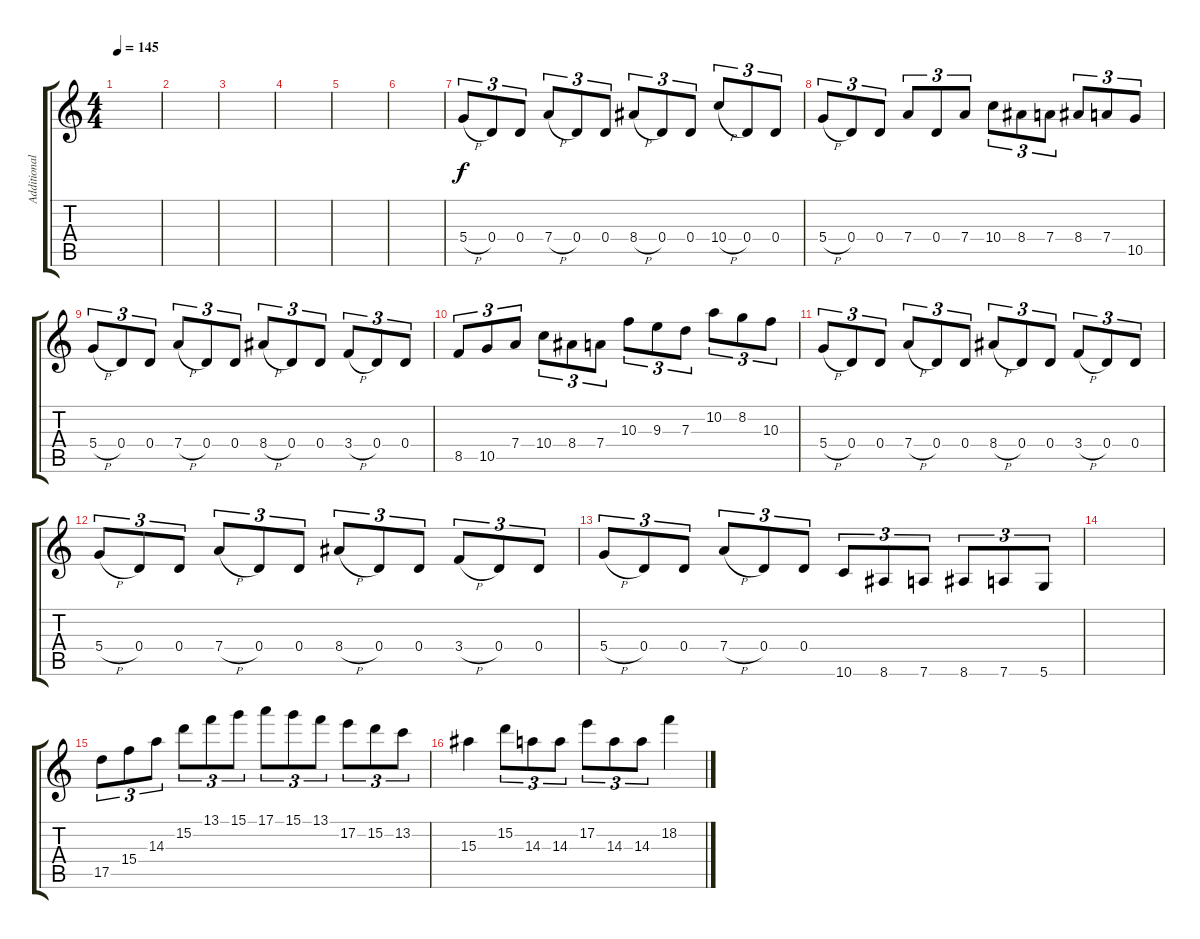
\track ("Additional Guitar 1" "Additional") {instrument distortionguitar}
\staff {score tabs}
\tuning (E4 B3 G3 D3 A2 D2) {hide}
\ts (4 4)
\tempo 145
\clef g2
\ks c
|
|
|
|
|
|
5.4{h}.8{tu (3 2)} 0.4.8{tu (3 2)} 0.4.8{tu (3 2)} 7.4{h}.8{tu (3 2)} 0.4.8{tu (3 2)} 0.4.8{tu (3 2)} 8.4{h}.8{tu (3 2)} 0.4.8{tu (3 2)} 0.4.8{tu (3 2)} 10.4{h}.8{tu (3 2)} 0.4.8{tu (3 2)} 0.4.8{tu (3 2)} |
5.4{h}.8{tu (3 2)} 0.4.8{tu (3 2)} 0.4.8{tu (3 2)} 7.4.8{tu (3 2)} 0.4.8{tu (3 2)} 7.4.8{tu (3 2)} 10.4.8{tu (3 2)} 8.4.8{tu (3 2)} 7.4.8{tu (3 2)} 8.4.8{tu (3 2)} 7.4.8{tu (3 2)} 10.5.8{tu (3 2)} |
5.4{h}.8{tu (3 2)} 0.4.8{tu (3 2)} 0.4.8{tu (3 2)} 7.4{h}.8{tu (3 2)} 0.4.8{tu (3 2)} 0.4.8{tu (3 2)} 8.4{h}.8{tu (3 2)} 0.4.8{tu (3 2)} 0.4.8{tu (3 2)} 3.4{h}.8{tu (3 2)} 0.4.8{tu (3 2)} 0.4.8{tu (3 2)} |
8.5.8{tu (3 2)} 10.5.8{tu (3 2)} 7.4.8{tu (3 2)} 10.4.8{tu (3 2)} 8.4.8{tu (3 2)} 7.4.8{tu (3 2)} 10.3.8{tu (3 2)} 9.3.8{tu (3 2)} 7.3.8{tu (3 2)} 10.2.8{tu (3 2)} 8.2.8{tu (3 2)} 10.3.8{tu (3 2)} |
5.4{h}.8{tu (3 2)} 0.4.8{tu (3 2)} 0.4.8{tu (3 2)} 7.4{h}.8{tu (3 2)} 0.4.8{tu (3 2)} 0.4.8{tu (3 2)} 8.4{h}.8{tu (3 2)} 0.4.8{tu (3 2)} 0.4.8{tu (3 2)} 3.4{h}.8{tu (3 2)} 0.4.8{tu (3 2)} 0.4.8{tu (3 2)} |
5.4{h}.8{tu (3 2)} 0.4.8{tu (3 2)} 0.4.8{tu (3 2)} 7.4{h}.8{tu (3 2)} 0.4.8{tu (3 2)} 0.4.8{tu (3 2)} 8.4{h}.8{tu (3 2)} 0.4.8{tu (3 2)} 0.4.8{tu (3 2)} 3.4{h}.8{tu (3 2)} 0.4.8{tu (3 2)} 0.4.8{tu (3 2)} |
5.4{h}.8{tu (3 2)} 0.4.8{tu (3 2)} 0.4.8{tu (3 2)} 7.4{h}.8{tu (3 2)} 0.4.8{tu (3 2)} 0.4.8{tu (3 2)} 10.6.8{tu (3 2)} 8.6.8{tu (3 2)} 7.6.8{tu (3 2)} 8.6.8{tu (3 2)} 7.6.8{tu (3 2)} 5.6.8{tu (3 2)} |
|
17.5.8{tu (3 2)} 15.4.8{tu (3 2)} 14.3.8{tu (3 2)} 15.2.8{tu (3 2)} 13.1.8{tu (3 2)} 15.1.8{tu (3 2)} 17.1.8{tu (3 2)} 15.1.8{tu (3 2)} 13.1.8{tu (3 2)} 17.2.8{tu (3 2)} 15.2.8{tu (3 2)} 13.2.8{tu (3 2)} |
15.3.4 15.2.8{tu (3 2)} 14.3.8{tu (3 2)} 14.3.8{tu (3 2)} 17.2.8{tu (3 2)} 14.3.8{tu (3 2)} 14.3.8{tu (3 2)} 18.2.4
